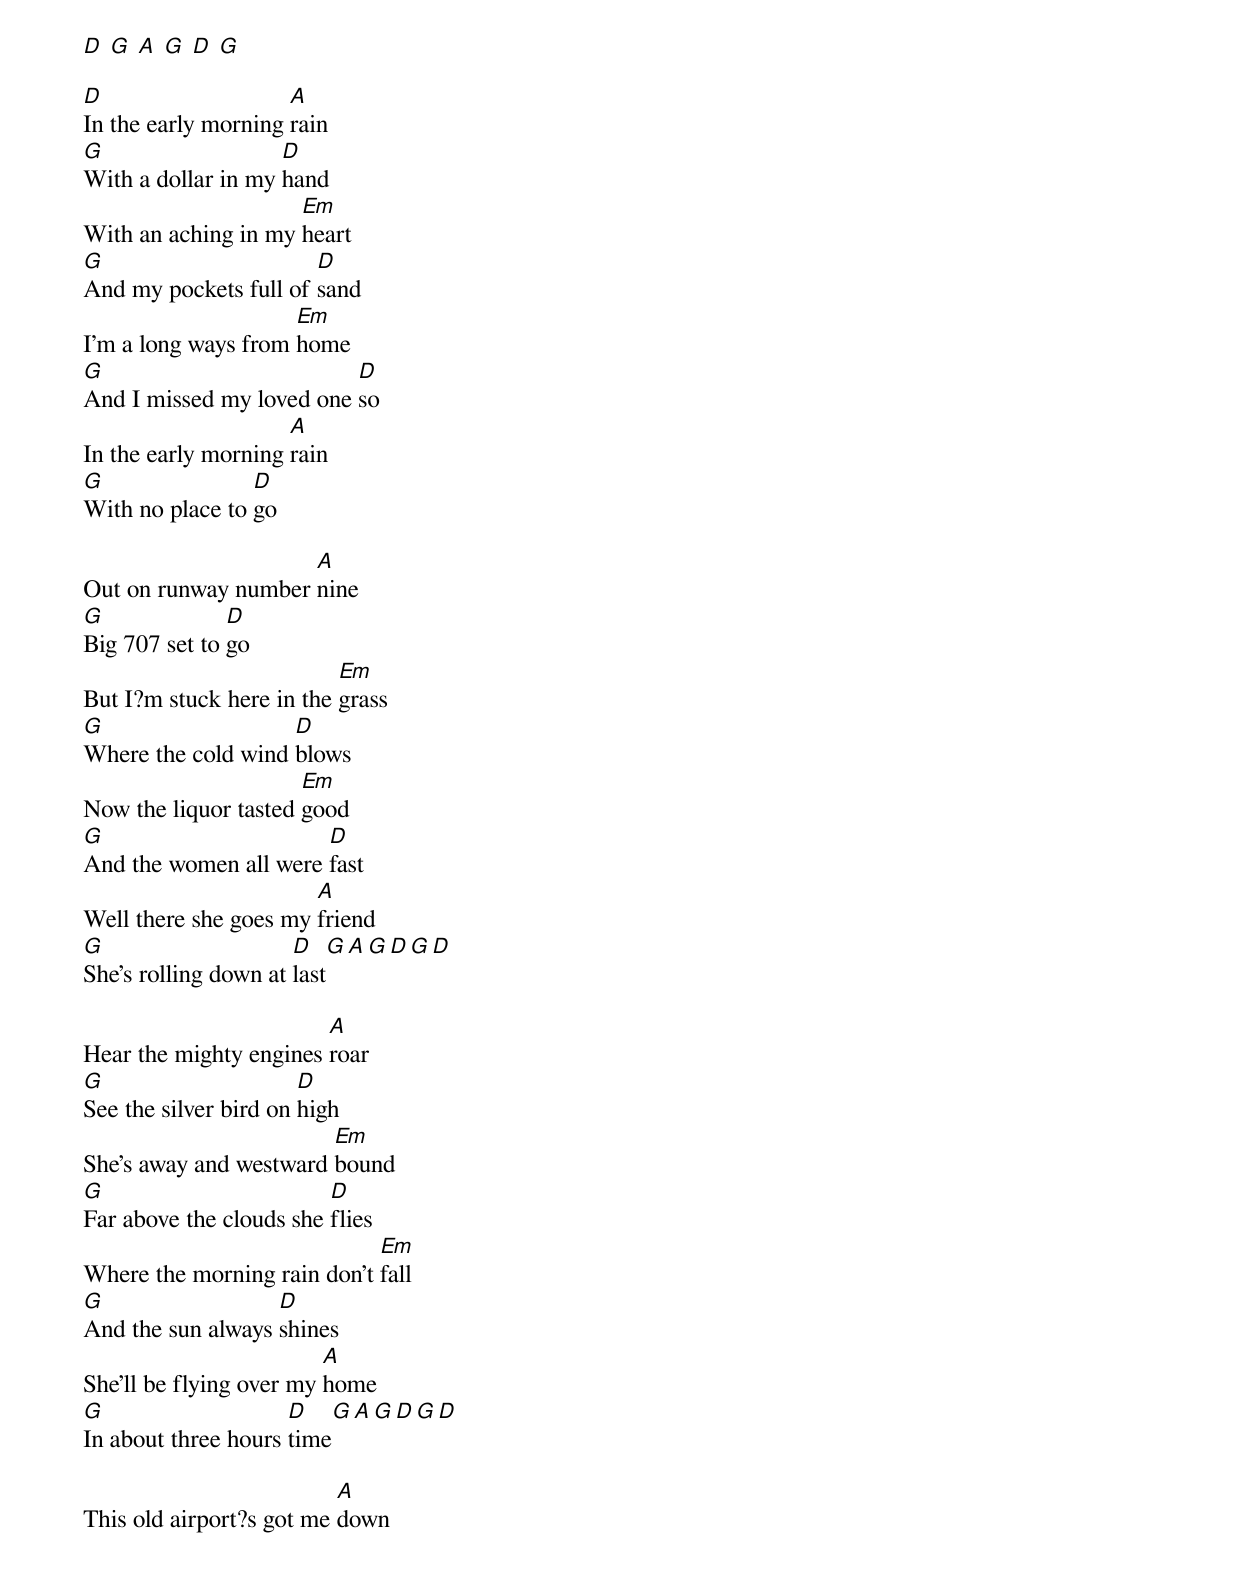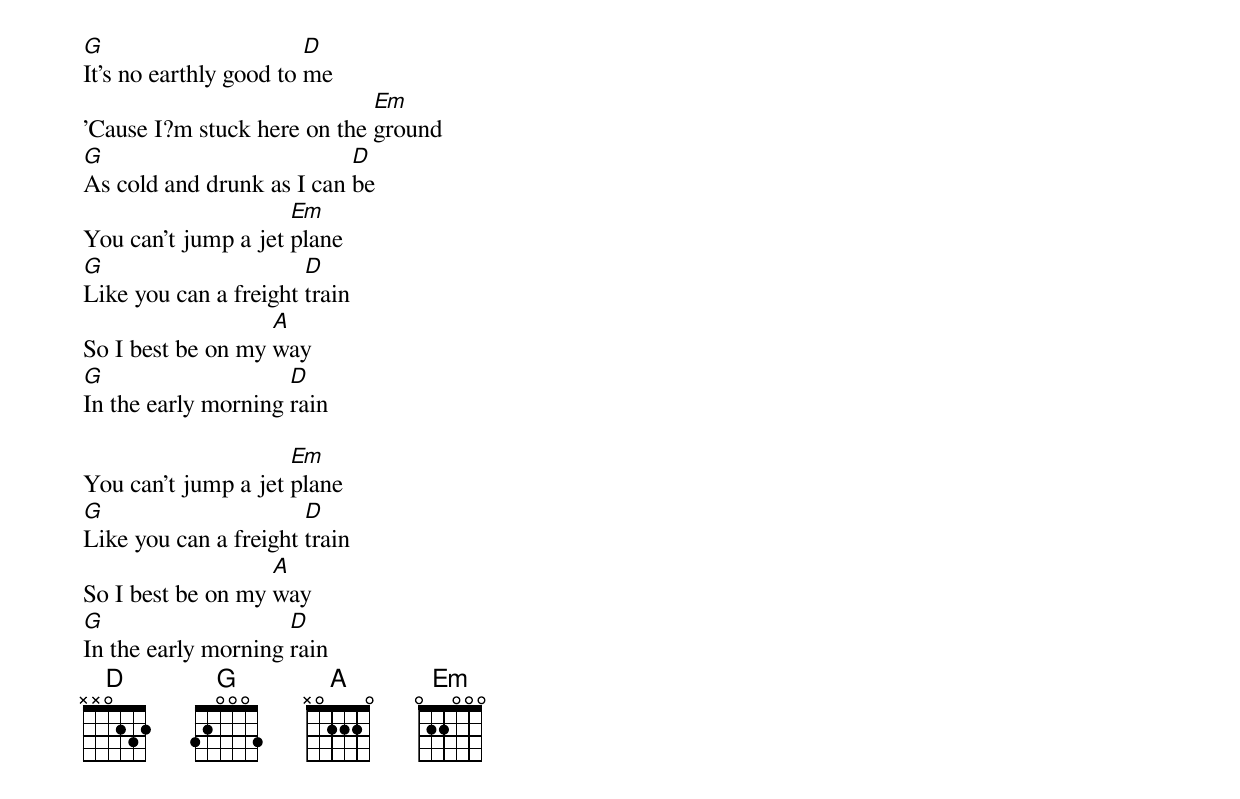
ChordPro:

[D] [G] [A] [G] [D] [G]

[D]In the early morning [A]rain
[G]With a dollar in my [D]hand
With an aching in my [Em]heart
[G]And my pockets full of [D]sand
I'm a long ways from [Em]home
[G]And I missed my loved one [D]so
In the early morning [A]rain
[G]With no place to [D]go

Out on runway number [A]nine
[G]Big 707 set to [D]go
But I?m stuck here in the [Em]grass
[G]Where the cold wind [D]blows
Now the liquor tasted [Em]good
[G]And the women all were [D]fast
Well there she goes my [A]friend
[G]She's rolling down at [D]last[G][A][G][D][G][D]

Hear the mighty engines [A]roar
[G]See the silver bird on [D]high
She's away and westward [Em]bound
[G]Far above the clouds she [D]flies
Where the morning rain don't [Em]fall
[G]And the sun always [D]shines
She'll be flying over my [A]home
[G]In about three hours [D]time[G][A][G][D][G][D]

This old airport?s got me [A]down
[G]It's no earthly good to [D]me
'Cause I?m stuck here on the [Em]ground
[G]As cold and drunk as I can [D]be
You can't jump a jet [Em]plane
[G]Like you can a freight [D]train
So I best be on my [A]way
[G]In the early morning [D]rain

You can't jump a jet [Em]plane
[G]Like you can a freight [D]train
So I best be on my [A]way
[G]In the early morning [D]rain
